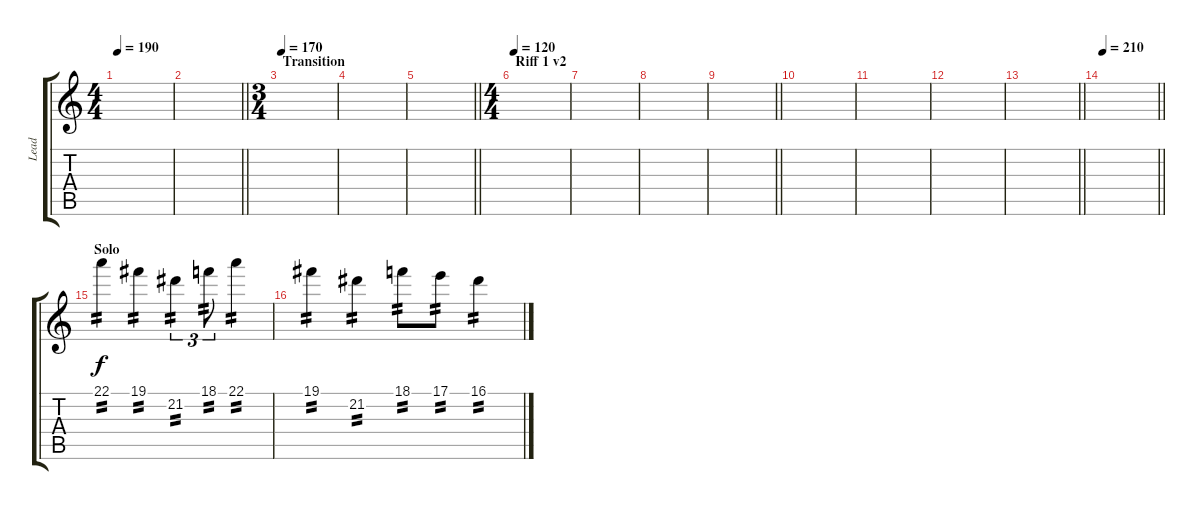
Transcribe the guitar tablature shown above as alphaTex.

\track ("Lead" "Lead") {instrument overdrivenguitar}
\staff {score tabs}
\tuning (B3 Gb3 D3 A2 E2 B1) {hide}
\ts (4 4)
\tempo 190
\clef g2
\ks c
|
\barLineRight lightlight
|
\ts (3 4)
\section ("" "Transition")
\tempo 170
|
|
\barLineRight lightlight
|
\ts (4 4)
\section ("" "Riff 1 v2")
\tempo 120
|
|
|
\barLineRight lightlight
|
\section ("" "")
|
|
|
\barLineRight lightlight
|
\section ("" "")
\tempo 210
\barLineRight lightlight
|
\section ("" "Solo")
22.1.4{tp 2} 19.1.4{tp 2} 21.2.4{tu (3 2) tp 2} 18.1.8{tu (3 2) tp 2} 22.1.4{tp 2} |
19.1.4{tp 2} 21.2.4{tp 2} 18.1.8{tp 2} 17.1.8{tp 2} 16.1.4{tp 2}
